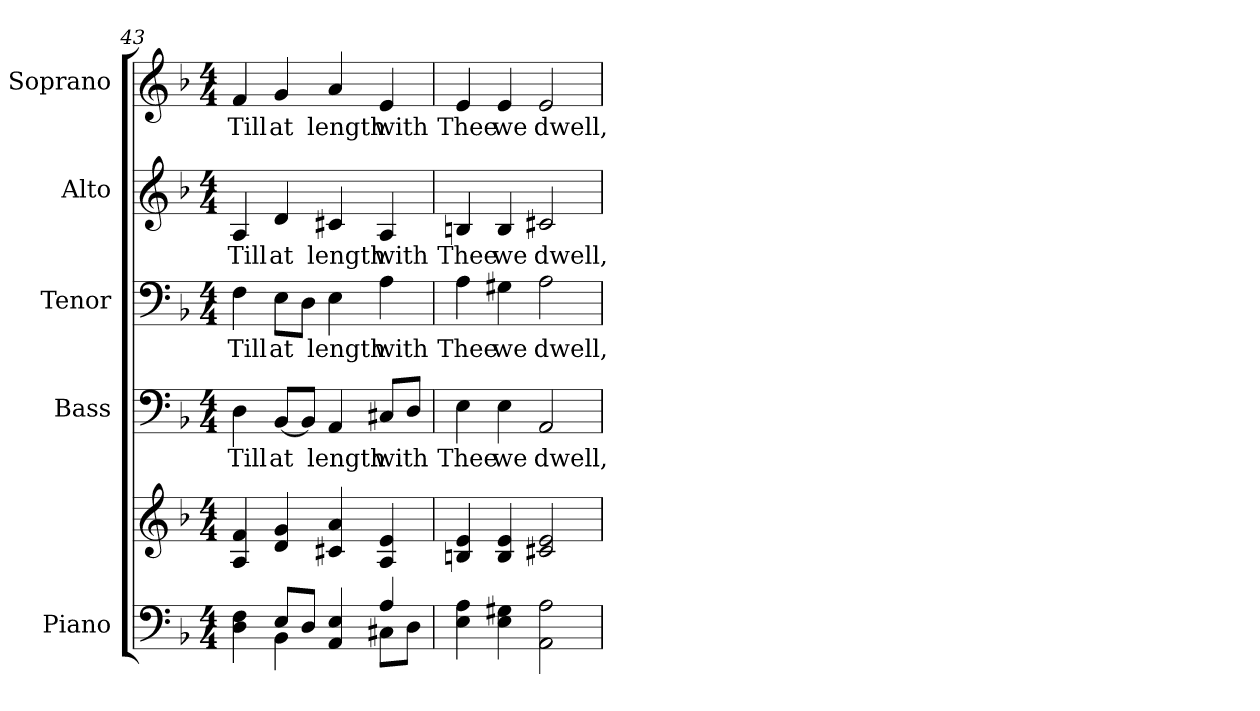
**kern	**kern	**kern	**text	**kern	**text	**kern	**text	**kern	**text
*part5	*part5	*part4	*part4	*part3	*part3	*part2	*part2	*part1	*part1
*staff6	*staff5	*staff4	*staff4	*staff3	*staff3	*staff2	*staff2	*staff1	*staff1
*I"Piano	*	*I"Bass	*	*I"Tenor	*	*I"Alto	*	*I"Soprano	*
*I'Pno.	*	*I'B.	*	*I'T.	*	*I'A.	*	*I'S.	*
!!LO:PB:g=z
*clefF4	*clefG2	*clefF4	*	*clefF4	*	*clefG2	*	*clefG2	*
*k[b-]	*k[b-]	*k[b-]	*	*k[b-]	*	*k[b-]	*	*k[b-]	*
*F:	*F:	*F:	*	*F:	*	*F:	*	*F:	*
*M4/4	*M4/4	*M4/4	*	*M4/4	*	*M4/4	*	*M4/4	*
=43	=43	=43	=43	=43	=43	=43	=43	=43	=43
*^	*	*	*	*	*	*	*	*	*
!	!	!	!	!LO:LY:b:color=#000000	!	!	!	!	!	!
!	!	!	!	!	!	!LO:LY:b:color=#000000	!	!	!	!
!	!	!	!	!	!	!	!	!LO:LY:b:color=#000000	!	!
!	!	!	!	!	!	!	!	!	!	!LO:LY:b:color=#000000
4Di\ 4Fi	4ryy	4Ai/ 4fi	4Di\	Till	4Fi\	Till	4Ai/	Till	4fi/	Till
!	!	!	!	!LO:LY:b:color=#000000	!	!	!	!	!	!
!	!	!	!	!	!	!LO:LY:b:color=#000000	!	!	!	!
!	!	!	!	!	!	!	!	!LO:LY:b:color=#000000	!	!
!	!	!	!	!	!	!	!	!	!	!LO:LY:b:color=#000000
8Ei/L	4BB-i\	4di/ 4gi	[<8BB-i/L	at	8Ei\L	at	4di/	at	4gi/	at
8Di/J	.	.	8BB-i/J]	.	8Di\J	.	.	.	.	.
!	!	!	!	!LO:LY:b:color=#000000	!	!	!	!	!	!
!	!	!	!	!	!	!LO:LY:b:color=#000000	!	!	!	!
!	!	!	!	!	!	!	!	!LO:LY:b:color=#000000	!	!
!	!	!	!	!	!	!	!	!	!	!LO:LY:b:color=#000000
4AAi/ 4Ei	4ryy	4c#Xi/ 4ai	4AAi/	length	4Ei\	length	4c#Xi/	length	4ai/	length
!	!	!	!	!LO:LY:b:color=#000000	!	!	!	!	!	!
!	!	!	!	!	!	!LO:LY:b:color=#000000	!	!	!	!
!	!	!	!	!	!	!	!	!LO:LY:b:color=#000000	!	!
!	!	!	!	!	!	!	!	!	!	!LO:LY:b:color=#000000
4Ai/	8C#Xi\L	4Ai/ 4ei	8C#Xi/L	with	4Ai\	with	4Ai/	with	4ei/	with
.	8Di\J	.	8Di/J	.	.	.	.	.	.	.
*v	*v	*	*	*	*	*	*	*	*	*
=44	=44	=44	=44	=44	=44	=44	=44	=44	=44
*^	*	*	*	*	*	*	*	*	*
!	!	!	!	!LO:LY:b:color=#000000	!	!	!	!	!	!
*v	*v	*	*	*	*	*	*	*	*	*
*^	*	*	*	*	*	*	*	*	*
!	!	!	!	!	!	!LO:LY:b:color=#000000	!	!	!	!
*v	*v	*	*	*	*	*	*	*	*	*
*^	*	*	*	*	*	*	*	*	*
!	!	!	!	!	!	!	!	!LO:LY:b:color=#000000	!	!
*v	*v	*	*	*	*	*	*	*	*	*
*^	*	*	*	*	*	*	*	*	*
!	!	!	!	!	!	!	!	!	!	!LO:LY:b:color=#000000
*v	*v	*	*	*	*	*	*	*	*	*
4Ei\ 4Ai	4Bni/ 4ei	4Ei\	Thee	4Ai\	Thee	4Bni/	Thee	4ei/	Thee
!	!	!	!LO:LY:b:color=#000000	!	!	!	!	!	!
!	!	!	!	!	!LO:LY:b:color=#000000	!	!	!	!
!	!	!	!	!	!	!	!LO:LY:b:color=#000000	!	!
!	!	!	!	!	!	!	!	!	!LO:LY:b:color=#000000
4Ei\ 4G#Xi	4Bi/ 4ei	4Ei\	we	4G#Xi\	we	4Bi/	we	4ei/	we
!	!	!	!LO:LY:b:color=#000000	!	!	!	!	!	!
!	!	!	!	!	!LO:LY:b:color=#000000	!	!	!	!
!	!	!	!	!	!	!	!LO:LY:b:color=#000000	!	!
!	!	!	!	!	!	!	!	!	!LO:LY:b:color=#000000
2AAi\ 2Ai	2c#Xi/ 2ei	2AAi/	dwell,	2Ai\	dwell,	2c#Xi/	dwell,	2ei/	dwell,
=	=	=	=	=	=	=	=	=	=
*-	*-	*-	*-	*-	*-	*-	*-	*-	*-
